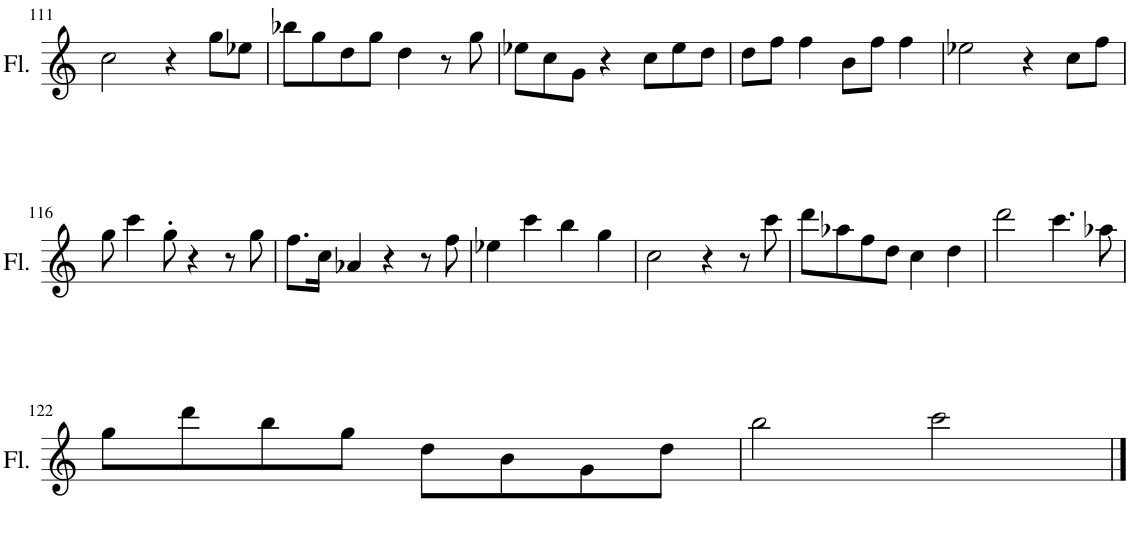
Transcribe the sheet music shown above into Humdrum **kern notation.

**kern
*part1
*staff1
*I"Flöte
*I'Fl.
!!LO:PB:g=z
*clefG2
*k[]
*M4/4
=111
2cc\
4r
8gg\L
8ee-X\J
=112
8bb-X\L
8gg\
8dd\
8gg\J
4dd\
8r
8gg\
=113
8ee-X\L
8cc\
8g\J
4r
8cc\L
8ee-\
8dd\J
=114
8dd\L
8ff\J
4ff\
8b\L
8ff\J
4ff\
=115
2ee-X\
4r
8cc\L
8ff\J
!!LO:LB:g=z
=116
8gg\
4ccc\
8gg'\
4r
8r
8gg\
=117
8.ff\L
16cc\Jk
4a-X/
4r
8r
8ff\
=118
4ee-X\
4ccc\
4bb\
4gg\
=119
2cc\
4r
8r
8ccc\
=120
8ddd\L
8aa-X\
8ff\
8dd\J
4cc\
4dd\
=121
2ddd\
4.ccc\
8aa-X\
!!LO:LB:g=z
=122
8gg\L
8ddd\
8bb\
8gg\J
8dd\L
8b\
8g\
8dd\J
=123
2bb\
2ccc\
==
*-
